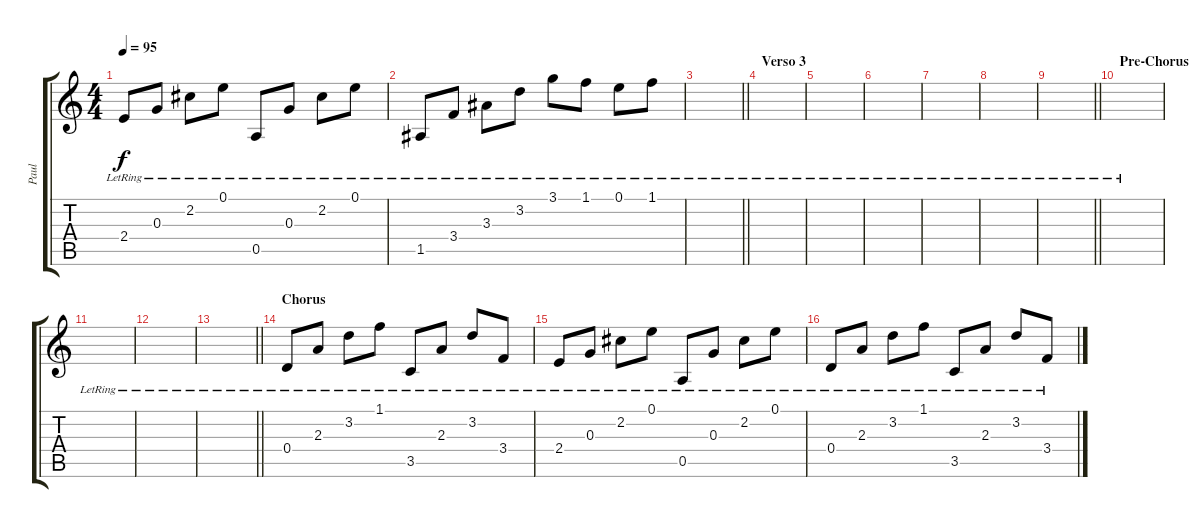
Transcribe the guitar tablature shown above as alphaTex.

\track ("Paul" "Paul") {instrument acousticguitarsteel}
\staff {score tabs}
\tuning (E4 B3 G3 D3 A2 E2) {hide}
\ts (4 4)
\tempo 95
\clef g2
\ks c
2.4{lr}.8{dy f} 0.3{lr}.8 2.2{lr}.8 0.1{lr}.8 0.5{lr}.8 0.3{lr}.8 2.2{lr}.8 0.1{lr}.8 |
1.5{lr}.8 3.4{lr}.8 3.3{lr}.8 3.2{lr}.8 3.1{lr}.8 1.1{lr}.8 0.1{lr}.8 1.1{lr}.8 |
\barLineRight lightlight
|
\section ("" "Verso 3")
|
|
|
|
|
\barLineRight lightlight
|
\section ("" "Pre-Chorus")
|
|
|
\barLineRight lightlight
|
\section ("" "Chorus")
0.4{lr}.8 2.3{lr}.8 3.2{lr}.8 1.1{lr}.8 3.5{lr}.8 2.3{lr}.8 3.2{lr}.8 3.4{lr}.8 |
2.4{lr}.8 0.3{lr}.8 2.2{lr}.8 0.1{lr}.8 0.5{lr}.8 0.3{lr}.8 2.2{lr}.8 0.1{lr}.8 |
0.4{lr}.8 2.3{lr}.8 3.2{lr}.8 1.1{lr}.8 3.5{lr}.8 2.3{lr}.8 3.2{lr}.8 3.4{lr}.8
